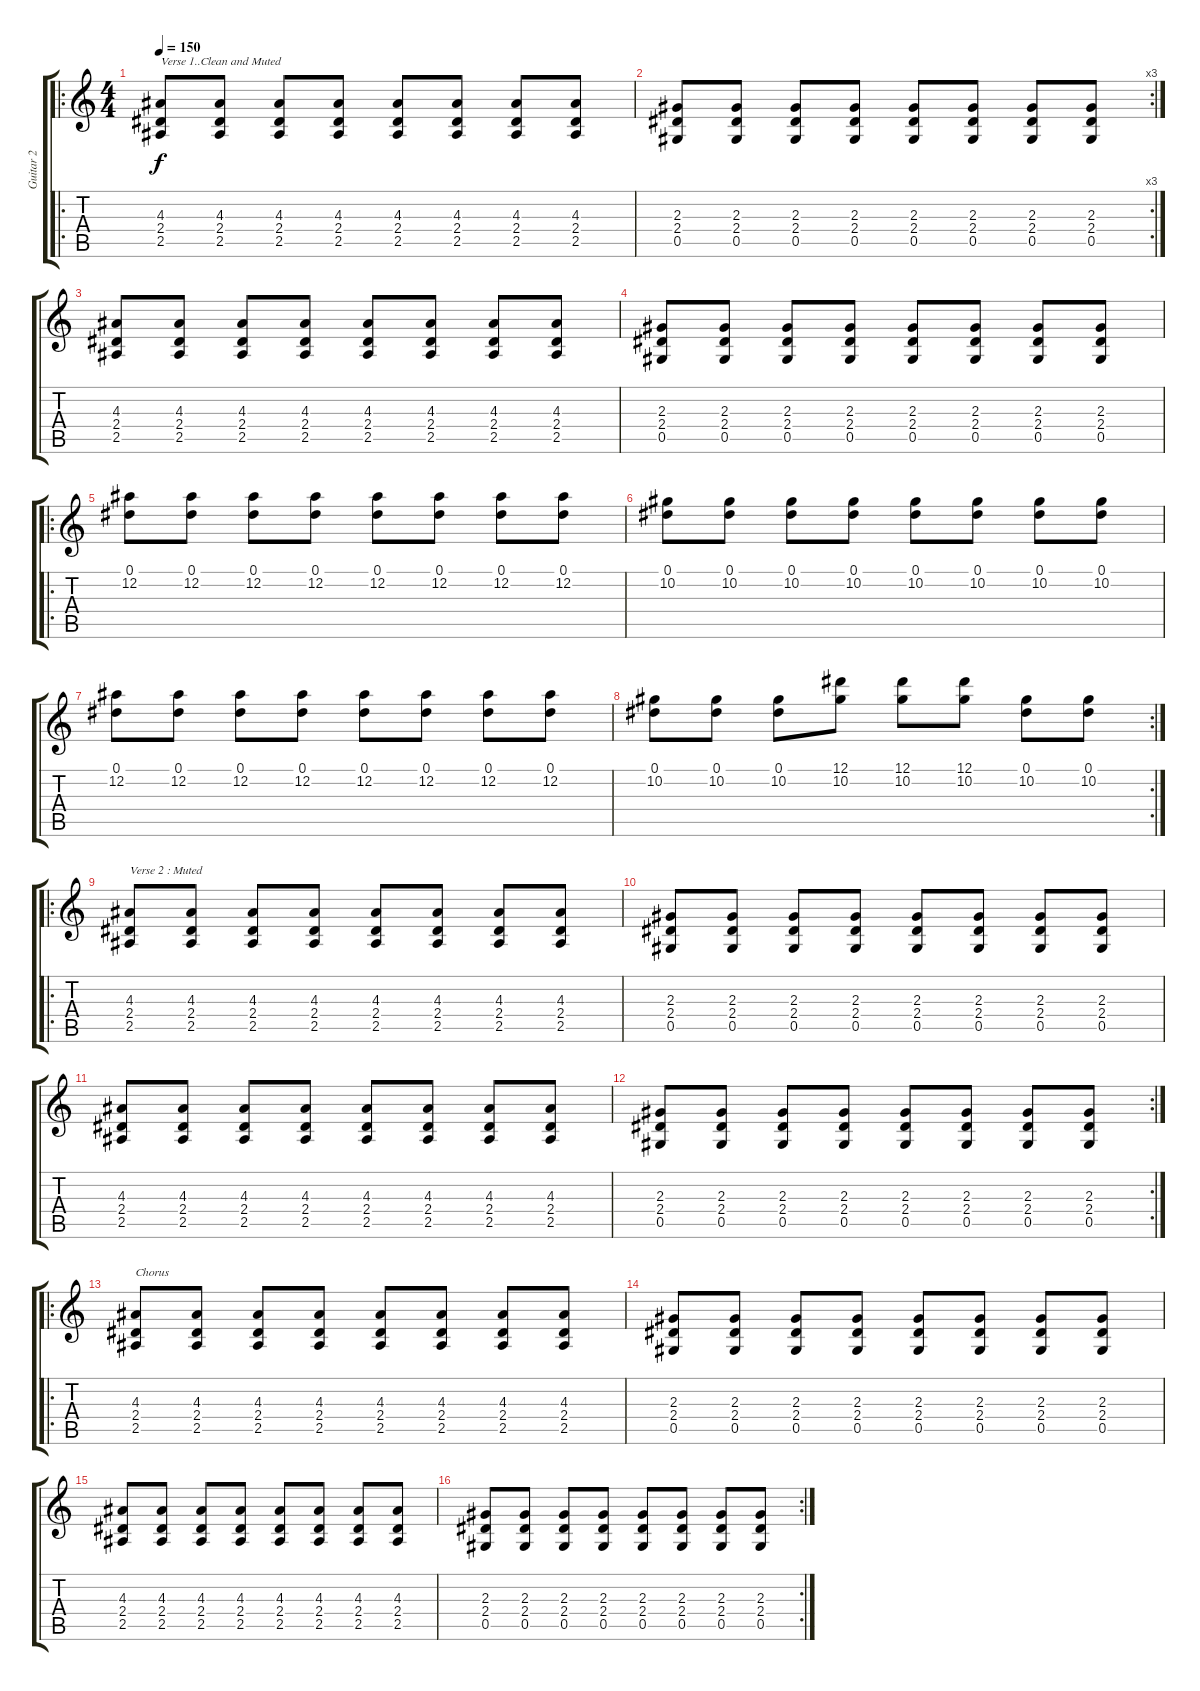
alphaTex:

\track ("Guitar 2" "Guitar 2") {instrument overdrivenguitar}
\staff {score tabs}
\tuning (Eb4 Bb3 Gb3 Db3 Ab2 Eb2) {hide}
\ro
\ts (4 4)
\tempo 150
\clef g2
\ks c
(4.3 2.4 2.5).8{txt "Verse 1..Clean and Muted" dy f instrument electricguitarmuted} (4.3 2.4 2.5).8 (4.3 2.4 2.5).8 (4.3 2.4 2.5).8 (4.3 2.4 2.5).8 (4.3 2.4 2.5).8 (4.3 2.4 2.5).8 (4.3 2.4 2.5).8 |
\rc 3
(2.3 2.4 0.5).8 (2.3 2.4 0.5).8 (2.3 2.4 0.5).8 (2.3 2.4 0.5).8 (2.3 2.4 0.5).8 (2.3 2.4 0.5).8 (2.3 2.4 0.5).8 (2.3 2.4 0.5).8 |
(4.3 2.4 2.5).8 (4.3 2.4 2.5).8 (4.3 2.4 2.5).8 (4.3 2.4 2.5).8 (4.3 2.4 2.5).8 (4.3 2.4 2.5).8 (4.3 2.4 2.5).8 (4.3 2.4 2.5).8 |
(2.3 2.4 0.5).8 (2.3 2.4 0.5).8 (2.3 2.4 0.5).8 (2.3 2.4 0.5).8 (2.3 2.4 0.5).8 (2.3 2.4 0.5).8 (2.3 2.4 0.5).8 (2.3 2.4 0.5).8 |
\ro
(0.1 12.2).8{instrument overdrivenguitar} (0.1 12.2).8 (0.1 12.2).8 (0.1 12.2).8 (0.1 12.2).8 (0.1 12.2).8 (0.1 12.2).8 (0.1 12.2).8 |
(0.1 10.2).8 (0.1 10.2).8 (0.1 10.2).8 (0.1 10.2).8 (0.1 10.2).8 (0.1 10.2).8 (0.1 10.2).8 (0.1 10.2).8 |
(0.1 12.2).8 (0.1 12.2).8 (0.1 12.2).8 (0.1 12.2).8 (0.1 12.2).8 (0.1 12.2).8 (0.1 12.2).8 (0.1 12.2).8 |
\rc 2
(0.1 10.2).8 (0.1 10.2).8 (0.1 10.2).8 (12.1 10.2).8 (12.1 10.2).8 (12.1 10.2).8 (0.1 10.2).8 (0.1 10.2).8 |
\ro
(4.3 2.4 2.5).8{txt "Verse 2 : Muted" volume 14 instrument electricguitarmuted} (4.3 2.4 2.5).8 (4.3 2.4 2.5).8 (4.3 2.4 2.5).8 (4.3 2.4 2.5).8 (4.3 2.4 2.5).8 (4.3 2.4 2.5).8 (4.3 2.4 2.5).8 |
(2.3 2.4 0.5).8 (2.3 2.4 0.5).8 (2.3 2.4 0.5).8 (2.3 2.4 0.5).8 (2.3 2.4 0.5).8 (2.3 2.4 0.5).8 (2.3 2.4 0.5).8 (2.3 2.4 0.5).8 |
(4.3 2.4 2.5).8 (4.3 2.4 2.5).8 (4.3 2.4 2.5).8 (4.3 2.4 2.5).8 (4.3 2.4 2.5).8 (4.3 2.4 2.5).8 (4.3 2.4 2.5).8 (4.3 2.4 2.5).8 |
\rc 2
(2.3 2.4 0.5).8 (2.3 2.4 0.5).8 (2.3 2.4 0.5).8 (2.3 2.4 0.5).8 (2.3 2.4 0.5).8 (2.3 2.4 0.5).8 (2.3 2.4 0.5).8 (2.3 2.4 0.5).8 |
\ro
(4.3 2.4 2.5).8{txt "Chorus"} (4.3 2.4 2.5).8 (4.3 2.4 2.5).8 (4.3 2.4 2.5).8 (4.3 2.4 2.5).8 (4.3 2.4 2.5).8 (4.3 2.4 2.5).8 (4.3 2.4 2.5).8 |
(2.3 2.4 0.5).8 (2.3 2.4 0.5).8 (2.3 2.4 0.5).8 (2.3 2.4 0.5).8 (2.3 2.4 0.5).8 (2.3 2.4 0.5).8 (2.3 2.4 0.5).8 (2.3 2.4 0.5).8 |
(4.3 2.4 2.5).8 (4.3 2.4 2.5).8 (4.3 2.4 2.5).8 (4.3 2.4 2.5).8 (4.3 2.4 2.5).8 (4.3 2.4 2.5).8 (4.3 2.4 2.5).8 (4.3 2.4 2.5).8 |
\rc 2
(2.3 2.4 0.5).8 (2.3 2.4 0.5).8 (2.3 2.4 0.5).8 (2.3 2.4 0.5).8 (2.3 2.4 0.5).8 (2.3 2.4 0.5).8 (2.3 2.4 0.5).8 (2.3 2.4 0.5).8
